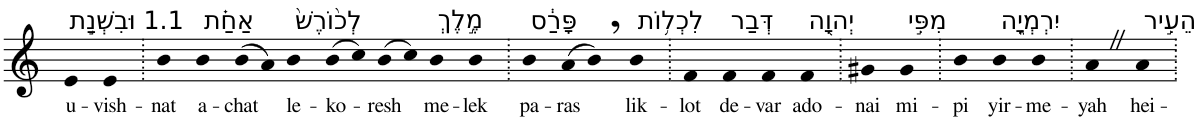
**kern	**text
*part1	*part1
*staff1	*staff1
*I"Piano	*
*I'Pno	*
*clefG2	*
*k[]	*
=1	=1
!LO:TX:a:t=1.1 וּבִשְׁנַ֣ת	!
!	!LO:LY:b
4e	u-
!	!LO:LY:b
4e	-vish-
=2.	=2.
!	!LO:LY:b
4b	-nat
!LO:TX:a:t=אַחַ֗ת	!
!	!LO:LY:b
4b	a-
!	!LO:LY:b
(>8b	-chat
8a)	.
!LO:TX:a:t=לְכ֙וֹרֶשׁ֙	!
!	!LO:LY:b
4b	le-
!	!LO:LY:b
(>8b	-ko-
8cc)	.
!	!LO:LY:b
(>8b	-resh
8cc)	.
!LO:TX:a:t=מֶ֣לֶךְ	!
!	!LO:LY:b
4b	me-
!	!LO:LY:b
4b	-lek
=3.	=3.
!LO:TX:a:t=פָּרַ֔ס	!
!	!LO:LY:b
4b	pa-
!	!LO:LY:b
(>8a	-ras
8b,)	.
!LO:TX:a:t=לִכְל֥וֹת	!
!	!LO:LY:b
4b	lik-
=4.	=4.
!	!LO:LY:b
4f	-lot
!LO:TX:a:t=דְּבַר	!
!	!LO:LY:b
4f	de-
!	!LO:LY:b
4f	-var
!LO:TX:a:t=יְהוָ֖ה	!
!	!LO:LY:b
4f	ado-
=5.	=5.
!	!LO:LY:b
4g#X	-nai
!LO:TX:a:t=מִפִּ֣י	!
!	!LO:LY:b
4g#	mi-
=6.	=6.
!	!LO:LY:b
4b	-pi
!LO:TX:a:t=יִרְמְיָ֑ה	!
!	!LO:LY:b
4b	yir-
!	!LO:LY:b
4b	-me-
=7.	=7.
!	!LO:LY:b
4aZ	-yah
!LO:TX:a:t=הֵעִ֣יר	!
!	!LO:LY:b
4a	hei-
=.	=.
*-	*-
